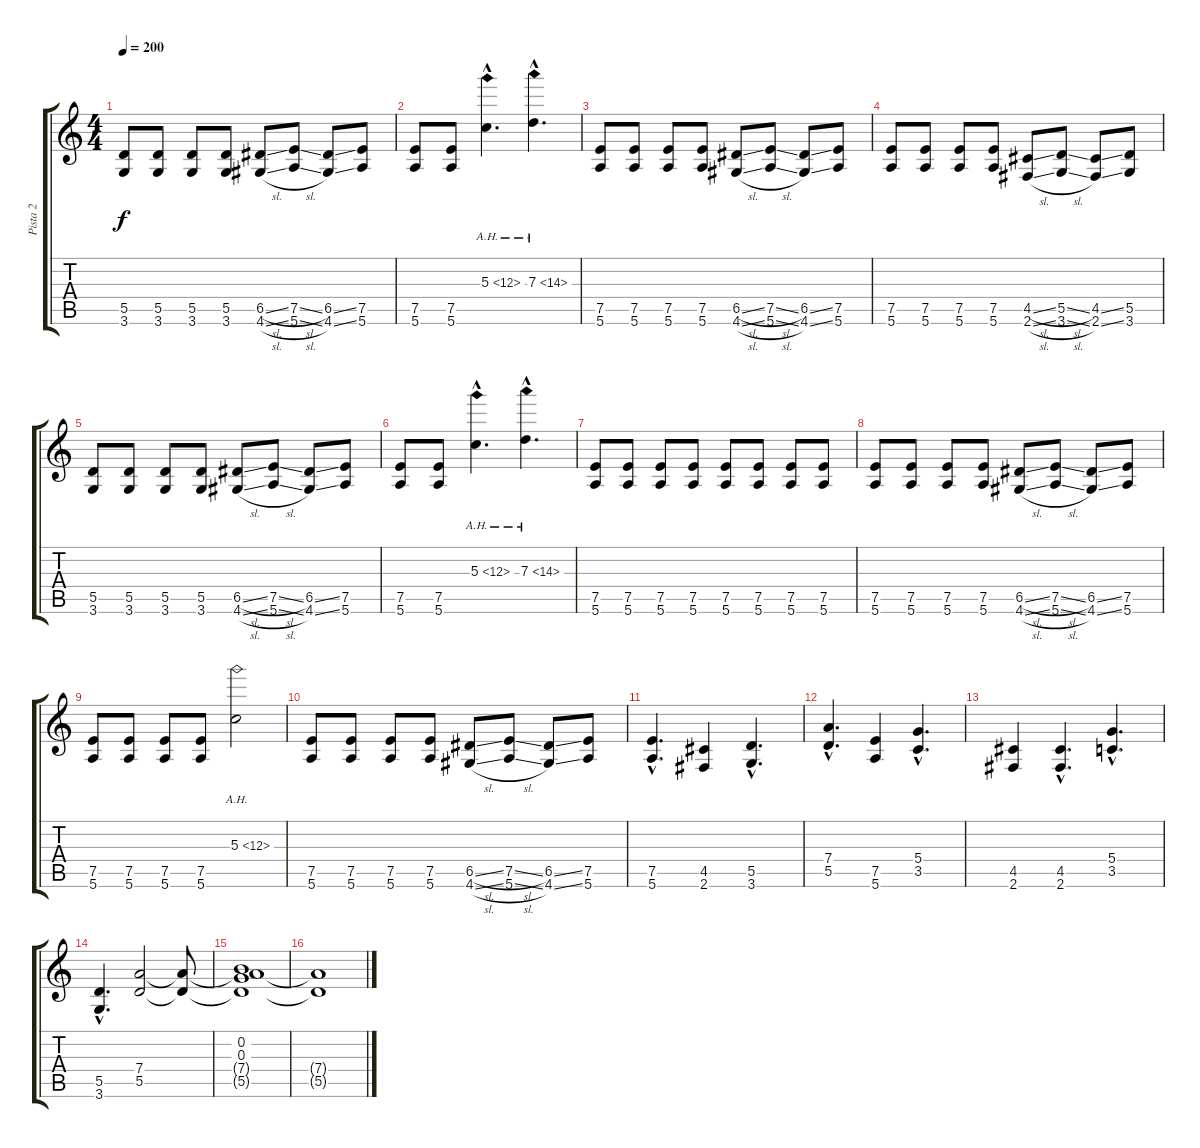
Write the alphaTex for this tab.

\track ("Pista 2" "Pista 2") {instrument distortionguitar}
\staff {score tabs}
\tuning (E4 B3 G3 D3 A2 E2) {hide}
\ts (4 4)
\tempo 200
\clef g2
\ks c
(5.5 3.6).8{dy f} (5.5 3.6).8 (5.5 3.6).8 (5.5 3.6).8 (6.5{sl} 4.6{sl}).8 (7.5{sl} 5.6{sl}).8 (6.5{ss} 4.6{ss}).8 (7.5 5.6).8 |
(7.5 5.6).8 (7.5 5.6).8 5.3{ah 7 hac}.4{d} 7.3{ah 7 hac}.4{d} |
(7.5 5.6).8 (7.5 5.6).8 (7.5 5.6).8 (7.5 5.6).8 (6.5{sl} 4.6{sl}).8 (7.5{sl} 5.6{sl}).8 (6.5{ss} 4.6{ss}).8 (7.5 5.6).8 |
(7.5 5.6).8 (7.5 5.6).8 (7.5 5.6).8 (7.5 5.6).8 (4.5{sl} 2.6{sl}).8 (5.5{sl} 3.6{sl}).8 (4.5{ss} 2.6{ss}).8 (5.5 3.6).8 |
(5.5 3.6).8 (5.5 3.6).8 (5.5 3.6).8 (5.5 3.6).8 (6.5{sl} 4.6{sl}).8 (7.5{sl} 5.6{sl}).8 (6.5{ss} 4.6{ss}).8 (7.5 5.6).8 |
(7.5 5.6).8 (7.5 5.6).8 5.3{ah 7 hac}.4{d} 7.3{ah 7 hac}.4{d} |
(7.5 5.6).8 (7.5 5.6).8 (7.5 5.6).8 (7.5 5.6).8 (7.5 5.6).8 (7.5 5.6).8 (7.5 5.6).8 (7.5 5.6).8 |
(7.5 5.6).8 (7.5 5.6).8 (7.5 5.6).8 (7.5 5.6).8 (6.5{sl} 4.6{sl}).8 (7.5{sl} 5.6{sl}).8 (6.5{ss} 4.6{ss}).8 (7.5 5.6).8 |
(7.5 5.6).8 (7.5 5.6).8 (7.5 5.6).8 (7.5 5.6).8 5.3{ah 7}.2 |
(7.5 5.6).8 (7.5 5.6).8 (7.5 5.6).8 (7.5 5.6).8 (6.5{sl} 4.6{sl}).8 (7.5{sl} 5.6{sl}).8 (6.5{ss} 4.6{ss}).8 (7.5 5.6).8 |
(7.5{hac} 5.6{hac}).4{d} (4.5 2.6).4 (5.5{hac} 3.6{hac}).4{d} |
(7.4{hac} 5.5{hac}).4{d} (7.5 5.6).4 (5.4{hac} 3.5{hac}).4{d} |
(4.5 2.6).4 (4.5{hac} 2.6{hac}).4{d} (5.4{hac} 3.5{hac}).4{d} |
(5.5{hac} 3.6{hac}).4{d} (7.4 5.5).2{volume 2} (7.4{t} 5.5{t}).8 |
(0.2 0.3 7.4{t} 5.5{t}).1 |
(7.4{t} 5.5{t}).1
